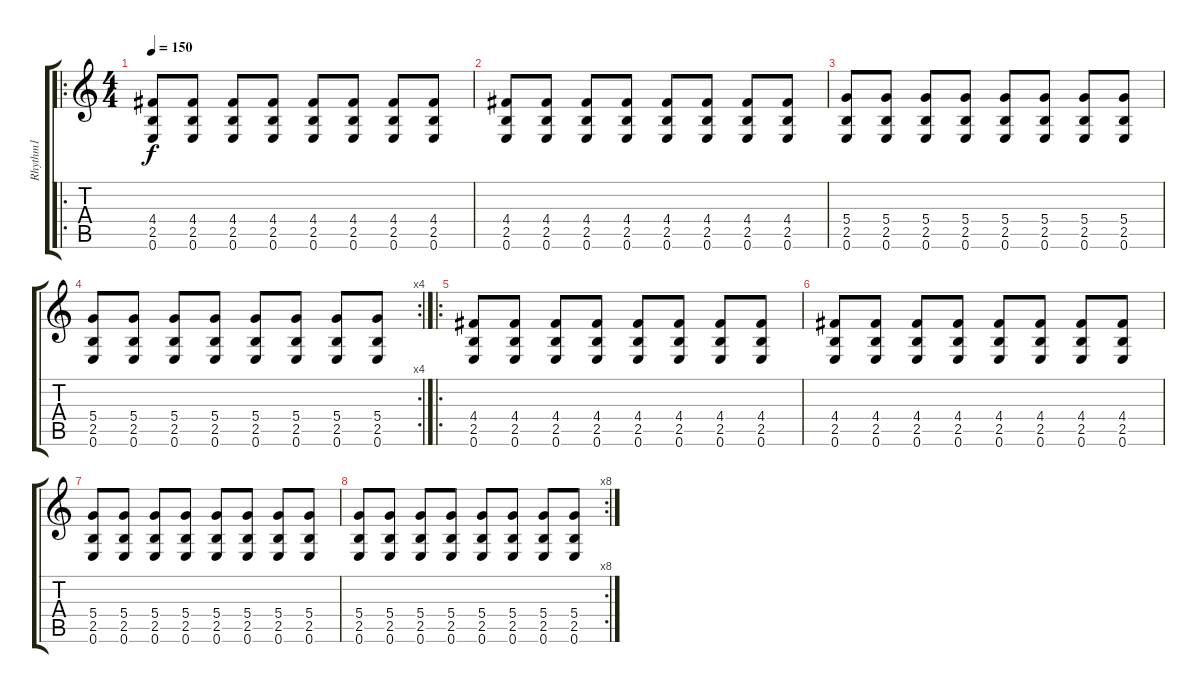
\track ("Rhythm1" "Rhythm1") {instrument distortionguitar}
\staff {score tabs}
\tuning (E4 B3 G3 D3 A2 E2) {hide}
\ro
\ts (4 4)
\tempo 150
\clef g2
\ks c
(4.4 2.5 0.6).8{dy f} (4.4 2.5 0.6).8 (4.4 2.5 0.6).8 (4.4 2.5 0.6).8 (4.4 2.5 0.6).8 (4.4 2.5 0.6).8 (4.4 2.5 0.6).8 (4.4 2.5 0.6).8 |
(4.4 2.5 0.6).8 (4.4 2.5 0.6).8 (4.4 2.5 0.6).8 (4.4 2.5 0.6).8 (4.4 2.5 0.6).8 (4.4 2.5 0.6).8 (4.4 2.5 0.6).8 (4.4 2.5 0.6).8 |
(5.4 2.5 0.6).8 (5.4 2.5 0.6).8 (5.4 2.5 0.6).8 (5.4 2.5 0.6).8 (5.4 2.5 0.6).8 (5.4 2.5 0.6).8 (5.4 2.5 0.6).8 (5.4 2.5 0.6).8 |
\rc 4
(5.4 2.5 0.6).8 (5.4 2.5 0.6).8 (5.4 2.5 0.6).8 (5.4 2.5 0.6).8 (5.4 2.5 0.6).8 (5.4 2.5 0.6).8 (5.4 2.5 0.6).8 (5.4 2.5 0.6).8 |
\ro
(4.4 2.5 0.6).8 (4.4 2.5 0.6).8 (4.4 2.5 0.6).8 (4.4 2.5 0.6).8 (4.4 2.5 0.6).8 (4.4 2.5 0.6).8 (4.4 2.5 0.6).8 (4.4 2.5 0.6).8 |
(4.4 2.5 0.6).8 (4.4 2.5 0.6).8 (4.4 2.5 0.6).8 (4.4 2.5 0.6).8 (4.4 2.5 0.6).8 (4.4 2.5 0.6).8 (4.4 2.5 0.6).8 (4.4 2.5 0.6).8 |
(5.4 2.5 0.6).8 (5.4 2.5 0.6).8 (5.4 2.5 0.6).8 (5.4 2.5 0.6).8 (5.4 2.5 0.6).8 (5.4 2.5 0.6).8 (5.4 2.5 0.6).8 (5.4 2.5 0.6).8 |
\rc 8
(5.4 2.5 0.6).8 (5.4 2.5 0.6).8 (5.4 2.5 0.6).8 (5.4 2.5 0.6).8 (5.4 2.5 0.6).8 (5.4 2.5 0.6).8 (5.4 2.5 0.6).8 (5.4 2.5 0.6).8
